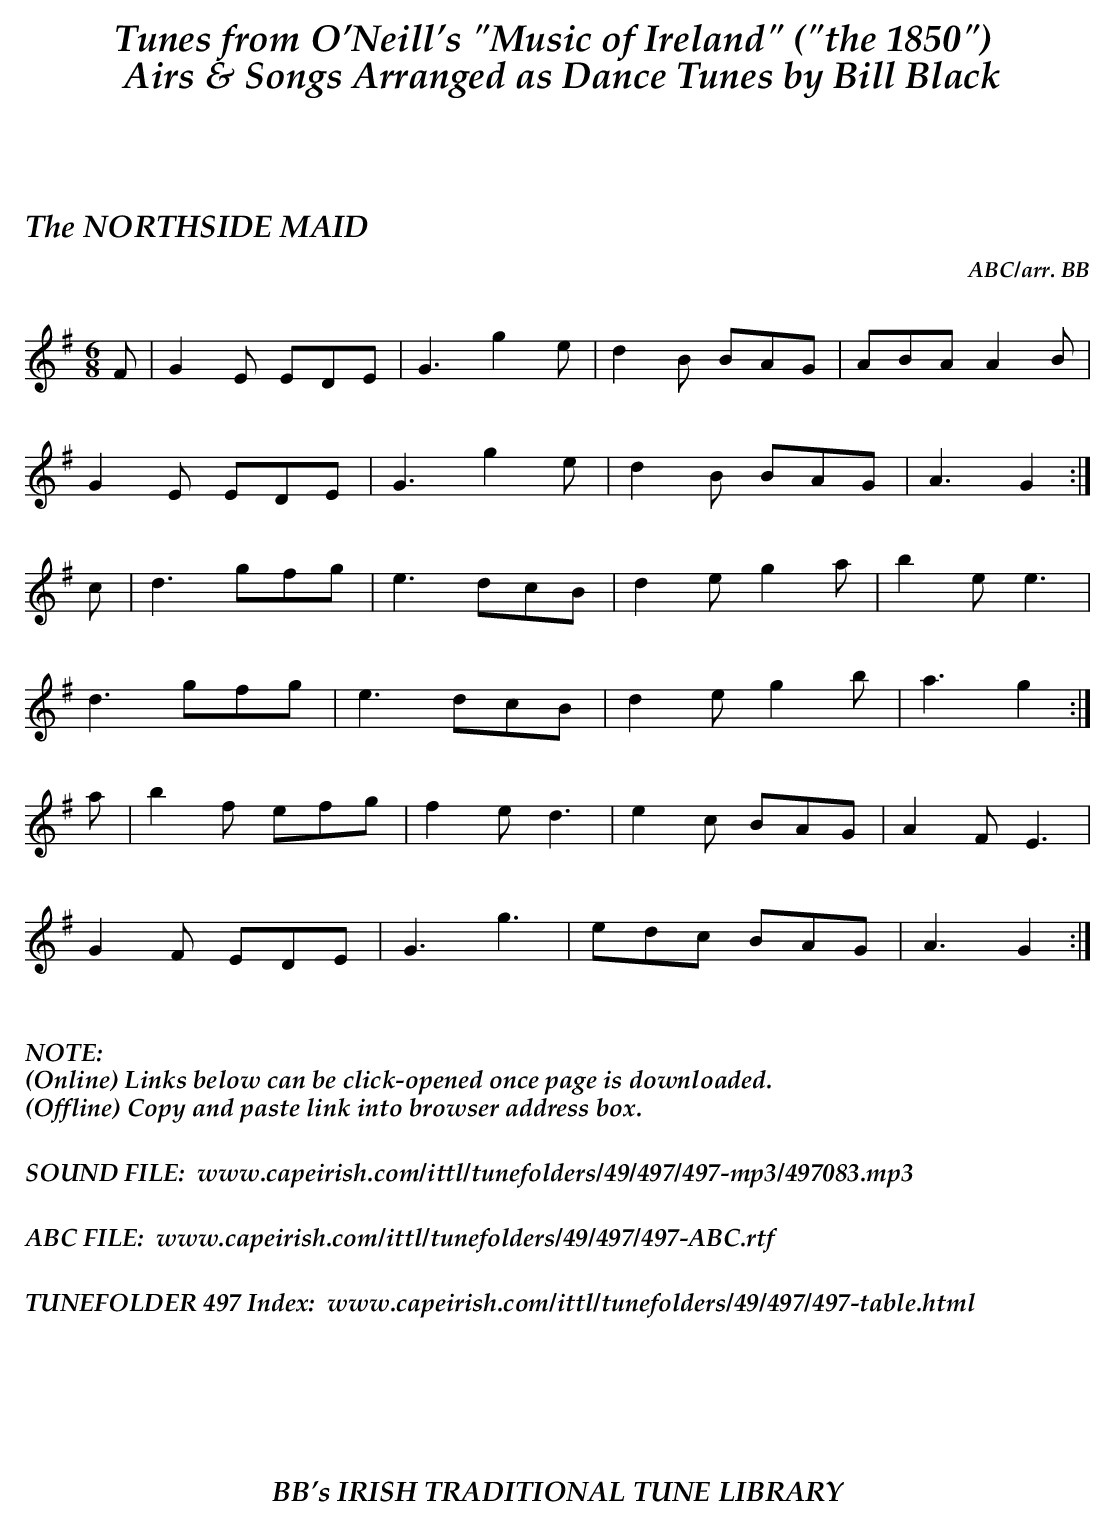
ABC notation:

X:1
T:NORTHSIDE MAID, The
C:ABC/arr. BB
M:6/8
L:1/8
K:G
F|G2E EDE|G3 g2e|d2B BAG|ABA A2B|
G2E EDE|G3 g2e|d2B BAG|A3G2 :|
c|d3 gfg|e3 dcB|d2e g2a|b2e e3|
d3 gfg|e3 dcB|d2e g2b|a3g2 :|
a|b2f efg|f2e d3|e2c BAG|A2F E3|
G2F EDE|G3 g3|edc BAG|A3G2 :|
%%vskip .3in
%%textoption left
%%textfont "Palatino-BoldItalic" 16
%%begintext
%%NOTE:
(Online) Links below can be click-opened once page is downloaded.
(Offline) Copy and paste link into browser address box.
%%
%%
SOUND FILE:  www.capeirish.com/ittl/tunefolders/49/497/497-mp3/497083.mp3
%%
%%
ABC FILE:  www.capeirish.com/ittl/tunefolders/49/497/497-ABC.rtf
%%
%%
TUNEFOLDER 497 Index:  www.capeirish.com/ittl/tunefolders/49/497/497-table.html
